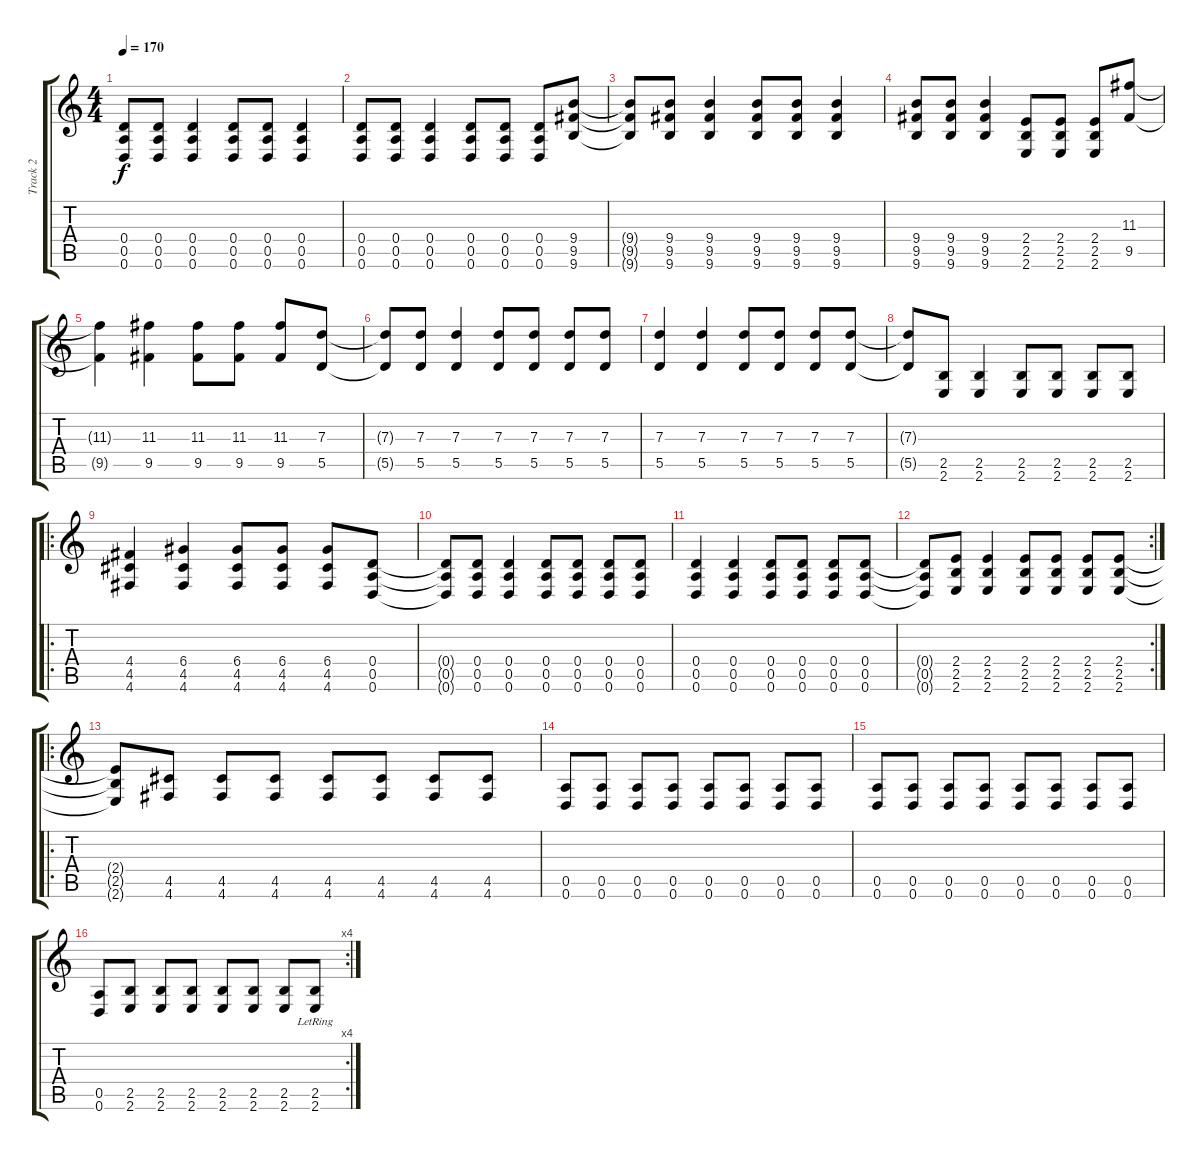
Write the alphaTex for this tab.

\track ("Track 2" "Track 2") {instrument distortionguitar}
\staff {score tabs}
\tuning (E4 B3 G3 D3 A2 D2) {hide}
\ts (4 4)
\tempo 170
\clef g2
\ks c
(0.4{t} 0.5{t} 0.6{t}).8{dy f} (0.4 0.5 0.6).8 (0.4 0.5 0.6).4 (0.4 0.5 0.6).8 (0.4 0.5 0.6).8 (0.4 0.5 0.6).4 |
(0.4 0.5 0.6).8 (0.4 0.5 0.6).8 (0.4 0.5 0.6).4 (0.4 0.5 0.6).8 (0.4 0.5 0.6).8 (0.4 0.5 0.6).8 (9.4 9.5 9.6).8 |
(9.4{t} 9.5{t} 9.6{t}).8 (9.4 9.5 9.6).8 (9.4 9.5 9.6).4 (9.4 9.5 9.6).8 (9.4 9.5 9.6).8 (9.4 9.5 9.6).4 |
(9.4 9.5 9.6).8 (9.4 9.5 9.6).8 (9.4 9.5 9.6).4 (2.4 2.5 2.6).8 (2.4 2.5 2.6).8 (2.4 2.5 2.6).8 (11.3 9.5).8 |
(11.3{t} 9.5{t}).4{volume 11} (11.3 9.5).4 (11.3 9.5).8 (11.3 9.5).8 (11.3 9.5).8 (7.3 5.5).8 |
(7.3{t} 5.5{t}).8 (7.3 5.5).8 (7.3 5.5).4 (7.3 5.5).8 (7.3 5.5).8 (7.3 5.5).8 (7.3 5.5).8 |
(7.3 5.5).4 (7.3 5.5).4 (7.3 5.5).8 (7.3 5.5).8 (7.3 5.5).8 (7.3 5.5).8 |
(7.3{t} 5.5{t}).8 (2.5 2.6).8 (2.5 2.6).4 (2.5 2.6).8 (2.5 2.6).8 (2.5 2.6).8 (2.5 2.6).8 |
\ro
(4.4 4.5 4.6).4{volume 15} (6.4 4.5 4.6).4 (6.4 4.5 4.6).8 (6.4 4.5 4.6).8 (6.4 4.5 4.6).8 (0.4 0.5 0.6).8 |
(0.4{t} 0.5{t} 0.6{t}).8 (0.4 0.5 0.6).8 (0.4 0.5 0.6).4 (0.4 0.5 0.6).8 (0.4 0.5 0.6).8 (0.4 0.5 0.6).8 (0.4 0.5 0.6).8 |
(0.4 0.5 0.6).4 (0.4 0.5 0.6).4 (0.4 0.5 0.6).8 (0.4 0.5 0.6).8 (0.4 0.5 0.6).8 (0.4 0.5 0.6).8 |
\rc 2
(0.4{t} 0.5{t} 0.6{t}).8 (2.4 2.5 2.6).8 (2.4 2.5 2.6).4 (2.4 2.5 2.6).8 (2.4 2.5 2.6).8 (2.4 2.5 2.6).8 (2.4 2.5 2.6).8 |
\ro
(2.4{t} 2.5{t} 2.6{t}).8 (4.5 4.6).8 (4.5 4.6).8 (4.5 4.6).8 (4.5 4.6).8 (4.5 4.6).8 (4.5 4.6).8 (4.5 4.6).8 |
(0.5 0.6).8 (0.5 0.6).8 (0.5 0.6).8 (0.5 0.6).8 (0.5 0.6).8 (0.5 0.6).8 (0.5 0.6).8 (0.5 0.6).8 |
(0.5 0.6).8 (0.5 0.6).8 (0.5 0.6).8 (0.5 0.6).8 (0.5 0.6).8 (0.5 0.6).8 (0.5 0.6).8 (0.5 0.6).8 |
\rc 4
(0.5 0.6).8 (2.5 2.6).8 (2.5 2.6).8 (2.5 2.6).8 (2.5 2.6).8 (2.5 2.6).8 (2.5 2.6).8 (2.5{lr} 2.6{lr}).8
